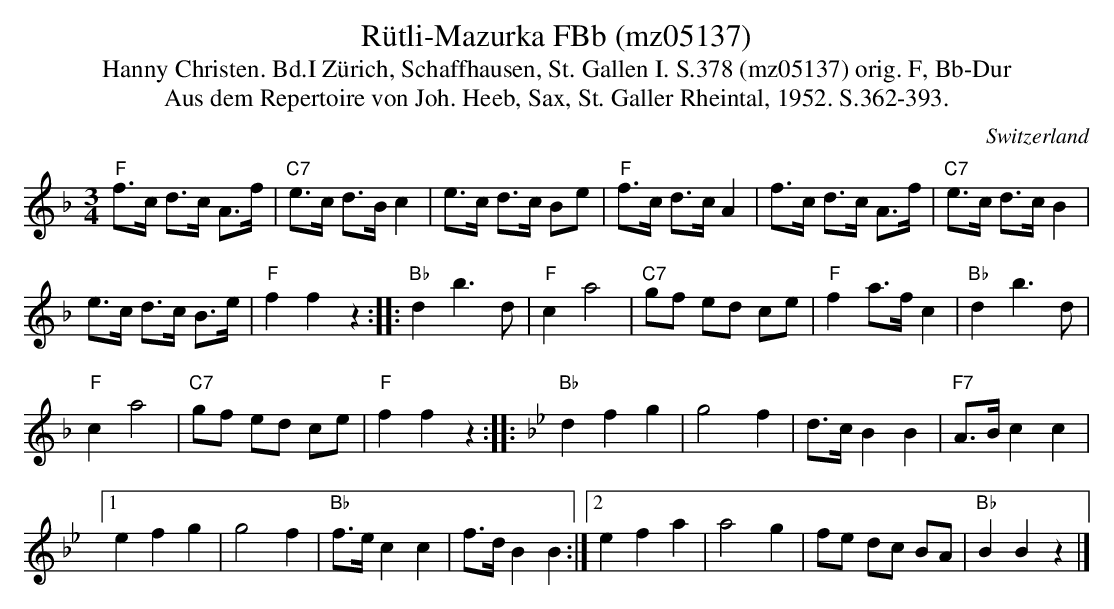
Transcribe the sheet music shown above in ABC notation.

X:1
T: R\"utli-Mazurka FBb (mz05137)
T:Hanny Christen. Bd.I Zürich, Schaffhausen, St. Gallen I. S.378 (mz05137) orig. F, Bb-Dur
T: Aus dem Repertoire von Joh. Heeb, Sax, St. Galler Rheintal, 1952. S.362-393.
M:3/4
L:1/8
O:Switzerland
K:F major
"F"f>c d>c A>f | "C7"e>c d>Bc2 | e>c d>c Be | "F"f>c d>cA2 |  f>c d>c A>f |  "C7"e>c d>c B2 |
e>c d>c B>e | "F"f2f2z2 :: "Bb"d2b3d | "F"c2a4 | "C7"gf ed ce | "F"f2a>fc2 | "Bb"d2b3d |
"F"c2a4 | "C7"gf ed ce | "F"f2f2z2 :: [K:Bb]"Bb"d2f2g2 | g4f2 | d>cB2B2 | "F7"A>B c2c2 |1
e2f2g2 | g4 f2 | "Bb"f>ec2c2 | f>d B2B2  :|2 e2f2a2 | a4g2 | fe dc BA | "Bb"B2B2z2 |]
